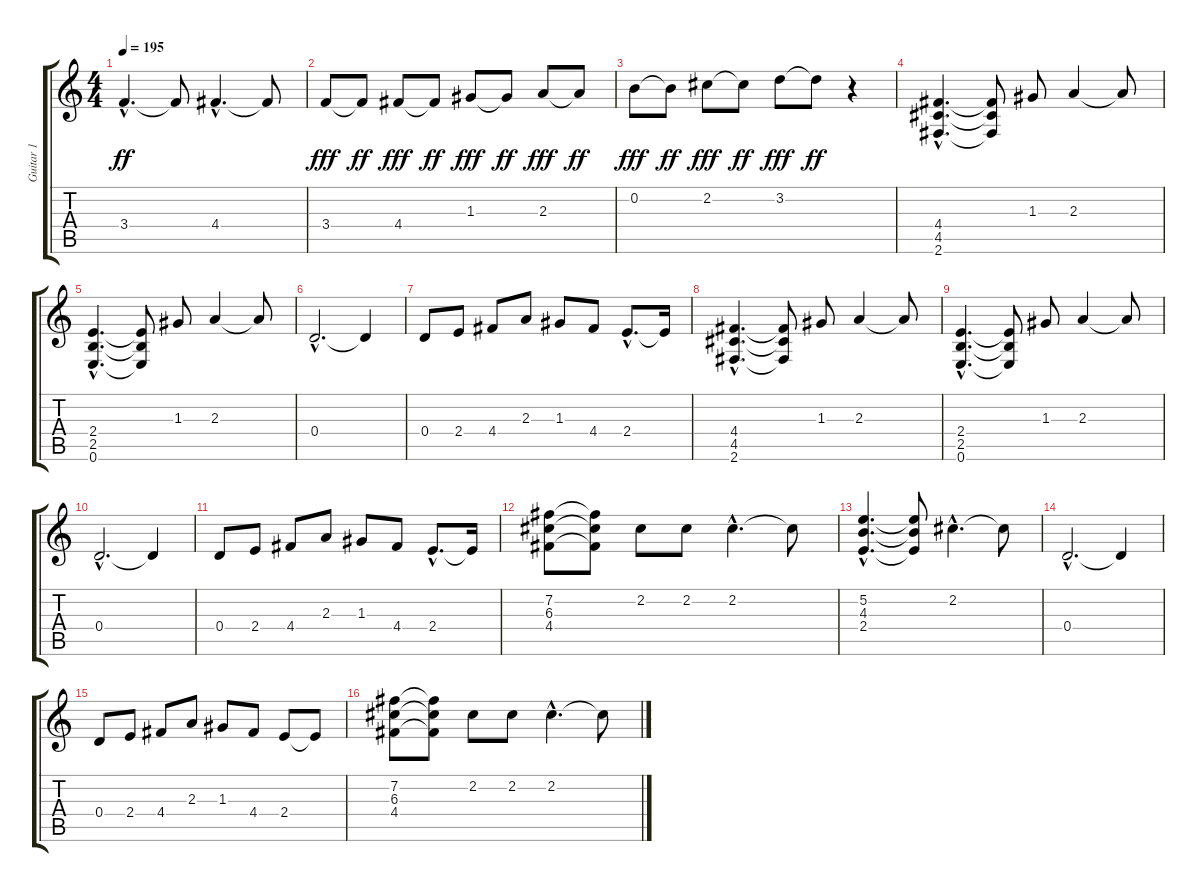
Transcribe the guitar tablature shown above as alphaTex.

\track ("Guitar 1" "Guitar 1") {instrument distortionguitar}
\staff {score tabs}
\tuning (E4 B3 G3 D3 A2 E2) {hide}
\ts (4 4)
\tempo 195
\clef g2
\ks c
3.4{hac}.4{d dy ff} 3.4{t}.8 4.4{hac}.4{d} 4.4{t}.8 |
3.4.8{dy fff} 3.4{t}.8{dy ff} 4.4.8{dy fff} 4.4{t}.8{dy ff} 1.3.8{dy fff} 1.3{t}.8{dy ff} 2.3.8{dy fff} 2.3{t}.8{dy ff} |
0.2.8{dy fff} 0.2{t}.8{dy ff} 2.2.8{dy fff} 2.2{t}.8{dy ff} 3.2.8{dy fff} 3.2{t}.8{dy ff} r.4 |
(4.4{hac} 4.5{hac} 2.6{hac}).4{d} (4.4{t} 4.5{t} 2.6{t}).8 1.3.8 2.3.4 2.3{t}.8 |
(2.4{hac} 2.5{hac} 0.6{hac}).4{d} (2.4{t} 2.5{t} 0.6{t}).8 1.3.8 2.3.4 2.3{t}.8 |
0.4{hac}.2{d} 0.4{t}.4 |
0.4.8 2.4.8 4.4.8 2.3.8 1.3.8 4.4.8 2.4{hac}.8{d} 2.4{t}.16 |
(4.4{hac} 4.5{hac} 2.6{hac}).4{d} (4.4{t} 4.5{t} 2.6{t}).8 1.3.8 2.3.4 2.3{t}.8 |
(2.4{hac} 2.5{hac} 0.6{hac}).4{d} (2.4{t} 2.5{t} 0.6{t}).8 1.3.8 2.3.4 2.3{t}.8 |
0.4{hac}.2{d} 0.4{t}.4 |
0.4.8 2.4.8 4.4.8 2.3.8 1.3.8 4.4.8 2.4{hac}.8{d} 2.4{t}.16 |
(7.2 6.3 4.4).8 (7.2{t} 6.3{t} 4.4{t}).8 2.2.8 2.2.8 2.2{hac}.4{d} 2.2{t}.8 |
(5.2{hac} 4.3{hac} 2.4{hac}).4{d} (5.2{t} 4.3{t} 2.4{t}).8 2.2{hac}.4{d} 2.2{t}.8 |
0.4{hac}.2{d} 0.4{t}.4 |
0.4.8 2.4.8 4.4.8 2.3.8 1.3.8 4.4.8 2.4.8 2.4{t}.8 |
(7.2 6.3 4.4).8 (7.2{t} 6.3{t} 4.4{t}).8 2.2.8 2.2.8 2.2{hac}.4{d} 2.2{t}.8
